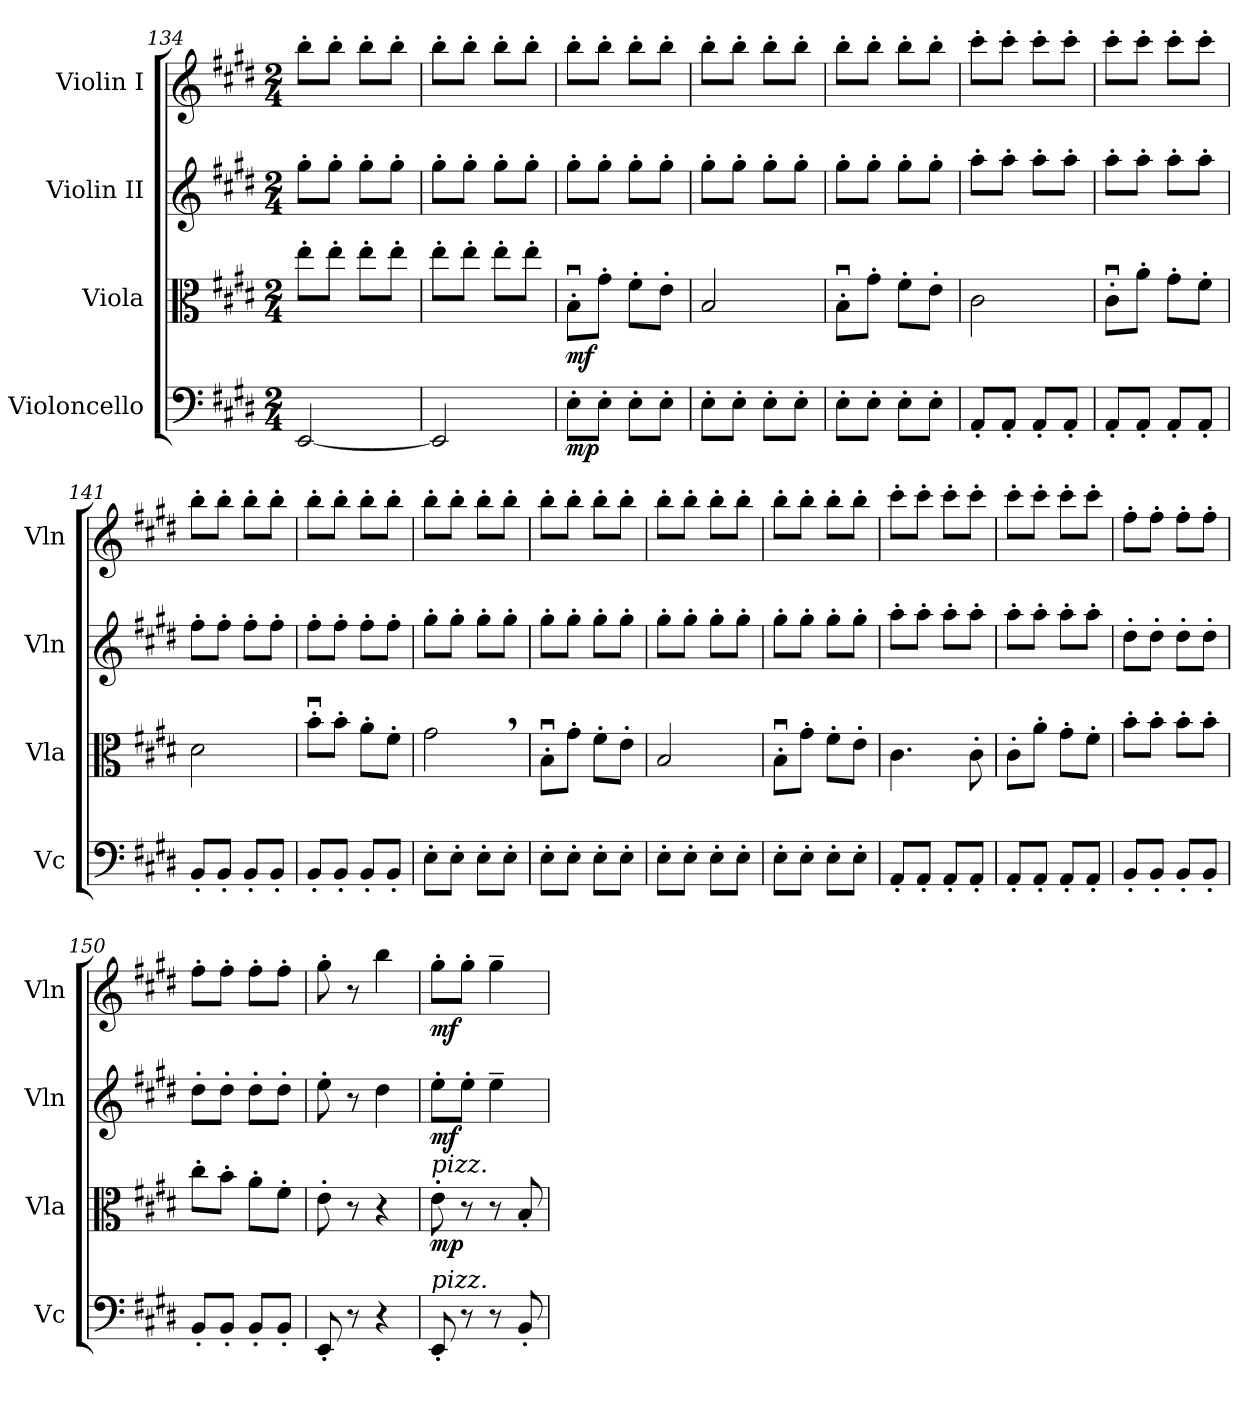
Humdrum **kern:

**kern	**dynam	**kern	**dynam	**kern	**dynam	**kern	**dynam
*part4	*part4	*part3	*part3	*part2	*part2	*part1	*part1
*staff4	*staff4	*staff3	*staff3	*staff2	*staff2	*staff1	*staff1
*I"Violoncello	*	*I"Viola	*	*I"Violin II	*	*I"Violin I	*
*I'Vc	*	*I'Vla	*	*I'Vln	*	*I'Vln	*
*clefF4	*	*clefC3	*	*clefG2	*	*clefG2	*
*k[f#c#g#d#]	*	*k[f#c#g#d#]	*	*k[f#c#g#d#]	*	*k[f#c#g#d#]	*
*M2/4	*	*M2/4	*	*M2/4	*	*M2/4	*
=134	=134	=134	=134	=134	=134	=134	=134
[2EE/	.	8ee'\L	.	8gg#'\L	.	8bb'\L	.
.	.	8ee'\J	.	8gg#'\J	.	8bb'\J	.
.	.	8ee'\L	.	8gg#'\L	.	8bb'\L	.
.	.	8ee'\J	.	8gg#'\J	.	8bb'\J	.
=135	=135	=135	=135	=135	=135	=135	=135
2EE/]	.	8ee'\L	.	8gg#'\L	.	8bb'\L	.
.	.	8ee'\J	.	8gg#'\J	.	8bb'\J	.
.	.	8ee'\L	.	8gg#'\L	.	8bb'\L	.
.	.	8ee'\J	.	8gg#'\J	.	8bb'\J	.
=136	=136	=136	=136	=136	=136	=136	=136
!	!LO:DY:b	!	!LO:DY:b	!	!	!	!
8E'\L	mp	8Bu'\L	mf	8gg#'\L	.	8bb'\L	.
8E'\J	.	8g#'\J	.	8gg#'\J	.	8bb'\J	.
8E'\L	.	8f#'\L	.	8gg#'\L	.	8bb'\L	.
8E'\J	.	8e'\J	.	8gg#'\J	.	8bb'\J	.
=137	=137	=137	=137	=137	=137	=137	=137
8E'\L	.	2B/	.	8gg#'\L	.	8bb'\L	.
8E'\J	.	.	.	8gg#'\J	.	8bb'\J	.
8E'\L	.	.	.	8gg#'\L	.	8bb'\L	.
8E'\J	.	.	.	8gg#'\J	.	8bb'\J	.
=138	=138	=138	=138	=138	=138	=138	=138
8E'\L	.	8Bu'\L	.	8gg#'\L	.	8bb'\L	.
8E'\J	.	8g#'\J	.	8gg#'\J	.	8bb'\J	.
8E'\L	.	8f#'\L	.	8gg#'\L	.	8bb'\L	.
8E'\J	.	8e'\J	.	8gg#'\J	.	8bb'\J	.
=139	=139	=139	=139	=139	=139	=139	=139
8AA'/L	.	2c#\	.	8aa'\L	.	8ccc#'\L	.
8AA'/J	.	.	.	8aa'\J	.	8ccc#'\J	.
8AA'/L	.	.	.	8aa'\L	.	8ccc#'\L	.
8AA'/J	.	.	.	8aa'\J	.	8ccc#'\J	.
=140	=140	=140	=140	=140	=140	=140	=140
8AA'/L	.	8c#u'\L	.	8aa'\L	.	8ccc#'\L	.
8AA'/J	.	8a'\J	.	8aa'\J	.	8ccc#'\J	.
8AA'/L	.	8g#'\L	.	8aa'\L	.	8ccc#'\L	.
8AA'/J	.	8f#'\J	.	8aa'\J	.	8ccc#'\J	.
=141	=141	=141	=141	=141	=141	=141	=141
8BB'/L	.	2d#\	.	8ff#'\L	.	8bb'\L	.
8BB'/J	.	.	.	8ff#'\J	.	8bb'\J	.
8BB'/L	.	.	.	8ff#'\L	.	8bb'\L	.
8BB'/J	.	.	.	8ff#'\J	.	8bb'\J	.
=142	=142	=142	=142	=142	=142	=142	=142
8BB'/L	.	8bu'\L	.	8ff#'\L	.	8bb'\L	.
8BB'/J	.	8b'\J	.	8ff#'\J	.	8bb'\J	.
8BB'/L	.	8a'\L	.	8ff#'\L	.	8bb'\L	.
8BB'/J	.	8f#'\J	.	8ff#'\J	.	8bb'\J	.
=143	=143	=143	=143	=143	=143	=143	=143
8E'\L	.	2g#,\	.	8gg#'\L	.	8bb'\L	.
8E'\J	.	.	.	8gg#'\J	.	8bb'\J	.
8E'\L	.	.	.	8gg#'\L	.	8bb'\L	.
8E'\J	.	.	.	8gg#'\J	.	8bb'\J	.
=144	=144	=144	=144	=144	=144	=144	=144
8E'\L	.	8Bu'\L	.	8gg#'\L	.	8bb'\L	.
8E'\J	.	8g#'\J	.	8gg#'\J	.	8bb'\J	.
8E'\L	.	8f#'\L	.	8gg#'\L	.	8bb'\L	.
8E'\J	.	8e'\J	.	8gg#'\J	.	8bb'\J	.
!!LO:LB:g=z
=145	=145	=145	=145	=145	=145	=145	=145
8E'\L	.	2B/	.	8gg#'\L	.	8bb'\L	.
8E'\J	.	.	.	8gg#'\J	.	8bb'\J	.
8E'\L	.	.	.	8gg#'\L	.	8bb'\L	.
8E'\J	.	.	.	8gg#'\J	.	8bb'\J	.
=146	=146	=146	=146	=146	=146	=146	=146
8E'\L	.	8Bu'\L	.	8gg#'\L	.	8bb'\L	.
8E'\J	.	8g#'\J	.	8gg#'\J	.	8bb'\J	.
8E'\L	.	8f#'\L	.	8gg#'\L	.	8bb'\L	.
8E'\J	.	8e'\J	.	8gg#'\J	.	8bb'\J	.
=147	=147	=147	=147	=147	=147	=147	=147
8AA'/L	.	4.c#\	.	8aa'\L	.	8ccc#'\L	.
8AA'/J	.	.	.	8aa'\J	.	8ccc#'\J	.
8AA'/L	.	.	.	8aa'\L	.	8ccc#'\L	.
8AA'/J	.	8c#'\	.	8aa'\J	.	8ccc#'\J	.
=148	=148	=148	=148	=148	=148	=148	=148
8AA'/L	.	8c#'\L	.	8aa'\L	.	8ccc#'\L	.
8AA'/J	.	8a'\J	.	8aa'\J	.	8ccc#'\J	.
8AA'/L	.	8g#'\L	.	8aa'\L	.	8ccc#'\L	.
8AA'/J	.	8f#'\J	.	8aa'\J	.	8ccc#'\J	.
=149	=149	=149	=149	=149	=149	=149	=149
8BB'/L	.	8b'\L	.	8dd#'\L	.	8ff#'\L	.
8BB'/J	.	8b'\J	.	8dd#'\J	.	8ff#'\J	.
8BB'/L	.	8b'\L	.	8dd#'\L	.	8ff#'\L	.
8BB'/J	.	8b'\J	.	8dd#'\J	.	8ff#'\J	.
=150	=150	=150	=150	=150	=150	=150	=150
8BB'/L	.	8cc#'\L	.	8dd#'\L	.	8ff#'\L	.
8BB'/J	.	8b'\J	.	8dd#'\J	.	8ff#'\J	.
8BB'/L	.	8a'\L	.	8dd#'\L	.	8ff#'\L	.
8BB'/J	.	8f#'\J	.	8dd#'\J	.	8ff#'\J	.
=151	=151	=151	=151	=151	=151	=151	=151
8EE'/	.	8e'\	.	8ee'\	.	8gg#'\	.
8r	.	8r	.	8r	.	8r	.
4r	.	4r	.	4dd#\	.	4bb\	.
=152	=152	=152	=152	=152	=152	=152	=152
!	!	!LO:TX:a:i:t=pizz.	!	!	!	!	!
!LO:TX:a:i:t=pizz.	!	!	!	!	!	!	!
!	!	!	!LO:DY:b	!	!LO:DY:b	!	!LO:DY:b
8EE'/	.	8e'\	mp	8ee'\L	mf	8gg#'\L	mf
8r	.	8r	.	8ee'\J	.	8gg#'\J	.
8r	.	8r	.	4ee~\	.	4gg#~\	.
8BB'/	.	8B'/	.	.	.	.	.
=	=	=	=	=	=	=	=
*-	*-	*-	*-	*-	*-	*-	*-
